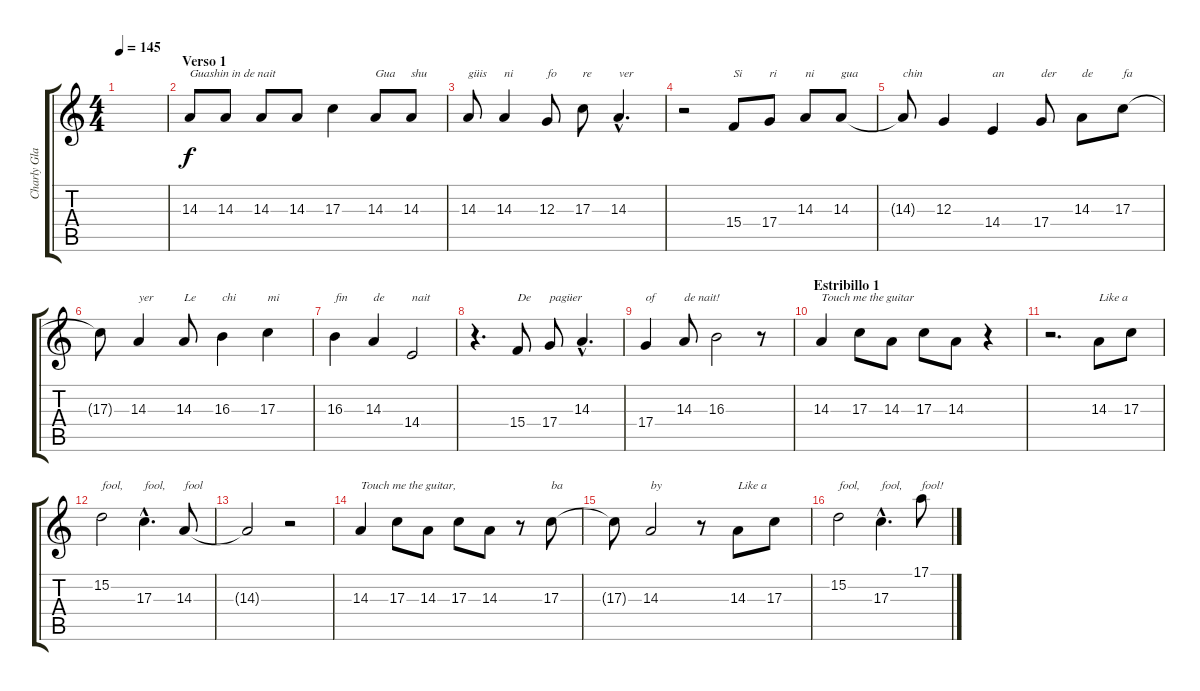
\track ("Charly Glamour" "Charly Gla") {instrument bassoon}
\staff {score tabs}
\tuning (E4 B3 G3 D3 A2 E2) {hide}
\ts (4 4)
\tempo 145
\clef g2
\ks c
|
\section ("" "Verso 1")
14.3.8{txt "Guashin in de nait"} 14.3.8 14.3.8 14.3.8 17.3.4 14.3.8{txt "Gua"} 14.3.8{txt "shu"} |
14.3.8{txt "güis"} 14.3.4{txt "ni"} 12.3.8{txt "fo"} 17.3.8{txt "re"} 14.3{hac}.4{d txt "ver"} |
r.2 15.4.8{txt "Si"} 17.4.8{txt "ri"} 14.3.8{txt "ni"} 14.3.8{txt "gua"} |
14.3{t}.8{txt "chin"} 12.3.4 14.4.4{txt "an"} 17.4.8{txt "der"} 14.3.8{txt "de"} 17.3.8{txt "fa"} |
17.3{t}.8 14.3.4{txt "yer"} 14.3.8{txt "Le"} 16.3.4{txt "chi"} 17.3.4{txt "mi"} |
16.3.4{txt "fin"} 14.3.4{txt "de"} 14.4.2{txt "nait"} |
r.4{d} 15.4.8{txt "De"} 17.4.8{txt "pagüer"} 14.3{hac}.4{d} |
17.4.4{txt "of"} 14.3.8{txt "de nait!"} 16.3.2 r.8 |
\section ("" "Estribillo 1")
14.3.4{txt "Touch me the guitar"} 17.3.8 14.3.8 17.3.8 14.3.8 r.4 |
r.2{d} 14.3.8{txt "Like a"} 17.3.8 |
15.2.2{txt "fool,"} 17.3{hac}.4{d txt "fool,"} 14.3.8{txt "fool"} |
14.3{t}.2 r.2 |
14.3.4{txt "Touch me the guitar,"} 17.3.8 14.3.8 17.3.8 14.3.8 r.8 17.3.8{txt "ba"} |
17.3{t}.8 14.3.2{txt "by"} r.8 14.3.8{txt "Like a"} 17.3.8 |
15.2.2{txt "fool,"} 17.3{hac}.4{d txt "fool,"} 17.1.8{txt "fool!"}
